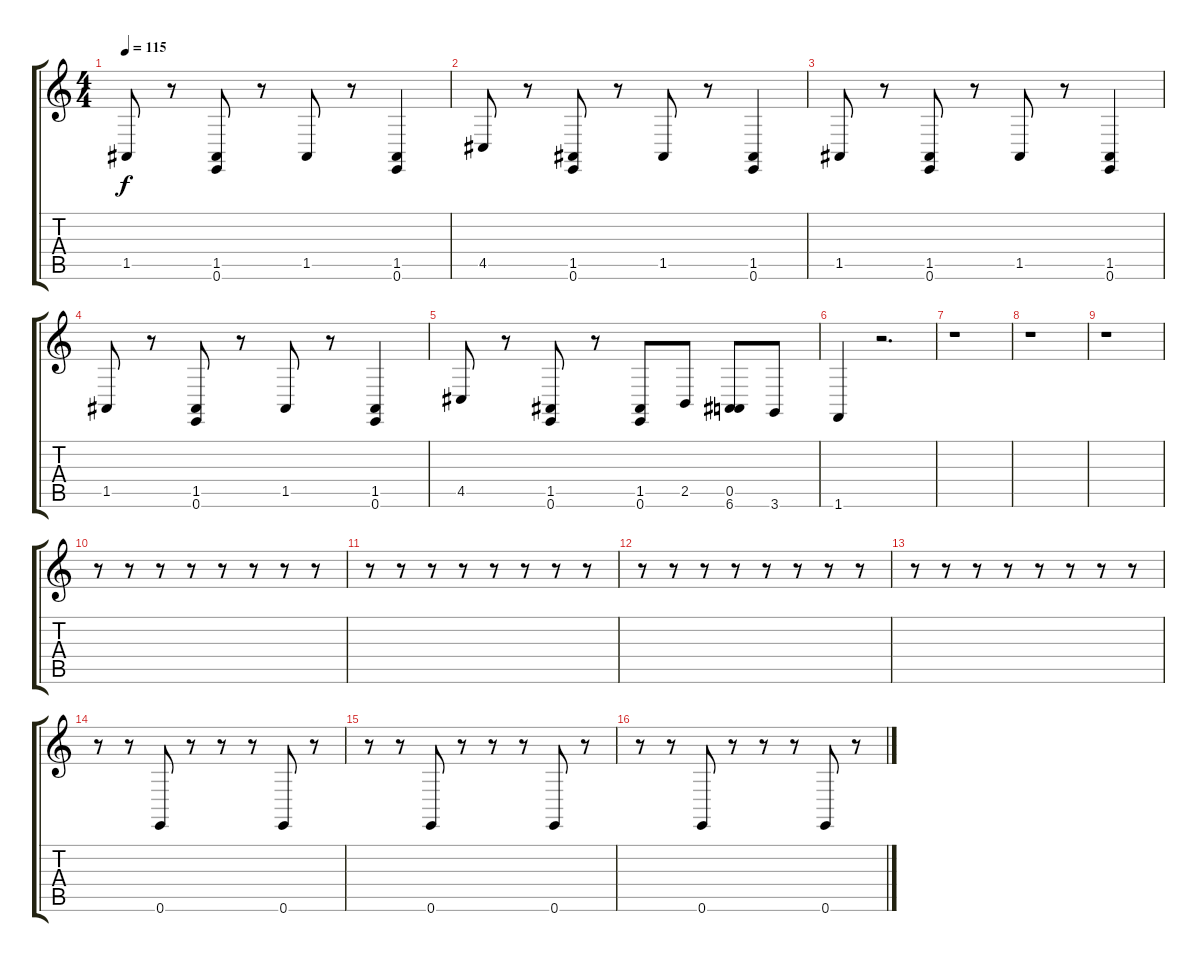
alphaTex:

\track "" {instrument drawbarorgan}
\staff {score tabs}
\tuning (E4 B3 G3 D3 A2 E2) {hide}
\ts (4 4)
\tempo 115
\clef g2
\ks c
1.5.8{dy f} r.8 (1.5 0.6).8 r.8 1.5.8 r.8 (1.5 0.6).4 |
4.5.8 r.8 (1.5 0.6).8 r.8 1.5.8 r.8 (1.5 0.6).4 |
1.5.8 r.8 (1.5 0.6).8 r.8 1.5.8 r.8 (1.5 0.6).4 |
1.5.8 r.8 (1.5 0.6).8 r.8 1.5.8 r.8 (1.5 0.6).4 |
4.5.8 r.8 (1.5 0.6).8 r.8 (1.5 0.6).8 2.5.8 (0.5 6.6).8 3.6.8 |
1.6.4 r.2{d} |
r.1 |
r.1 |
r.1 |
r.8 r.8 r.8 r.8 r.8 r.8 r.8 r.8 |
r.8 r.8 r.8 r.8 r.8 r.8 r.8 r.8 |
r.8 r.8 r.8 r.8 r.8 r.8 r.8 r.8 |
r.8 r.8 r.8 r.8 r.8 r.8 r.8 r.8 |
r.8 r.8 0.6.8 r.8 r.8 r.8 0.6.8 r.8 |
r.8 r.8 0.6.8 r.8 r.8 r.8 0.6.8 r.8 |
r.8 r.8 0.6.8 r.8 r.8 r.8 0.6.8 r.8
